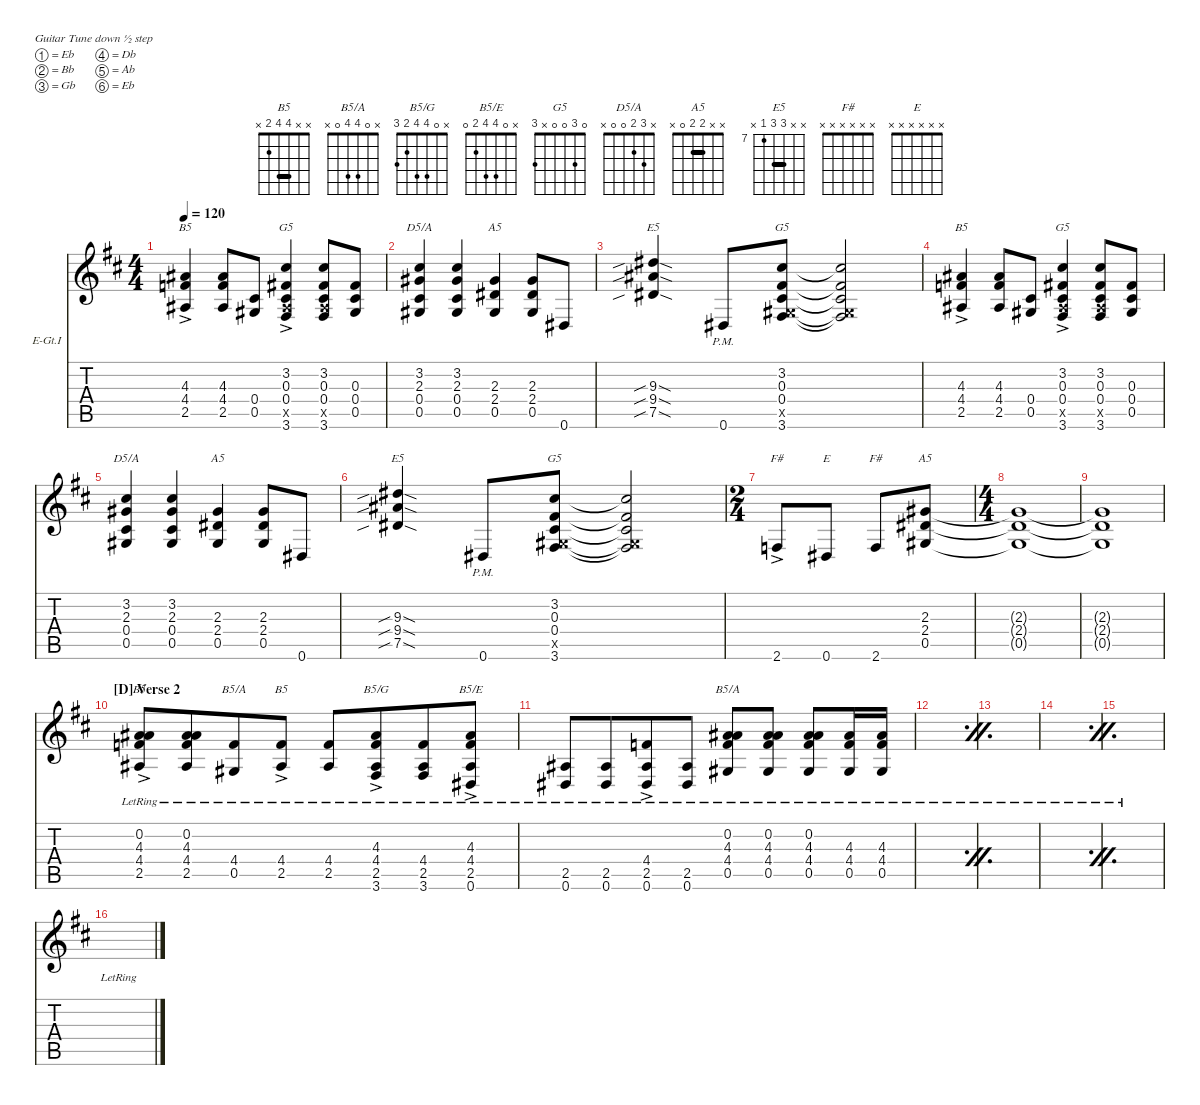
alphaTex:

\hideDynamics
\bracketExtendMode nobrackets
\firstSystemTrackNameOrientation horizontal
\otherSystemsTrackNameOrientation horizontal
\track ("E.Guitar I" "E-Gt.I") {instrument distortionguitar}
\staff {score tabs}
\tuning (Eb4 Bb3 Gb3 Db3 Ab2 Eb2)
\chord ("B5" x 0 4 4 2 x)
\chord ("B5/A" x 0 4 4 0 x)
\chord ("B5/G" x 0 4 4 2 3)
\chord ("B5/E" x 0 4 4 2 0)
\chord ("B5" x x 4 4 2 x) {barre 4}
\chord ("G5" 0 3 0 0 x 3)
\chord ("D5/A" x 3 2 0 0 x)
\chord ("A5" x x 2 2 0 x) {barre 2}
\chord ("E5" x x 9 9 7 x) {firstfret 7 barre 9}
\chord ("F#" x x x x x x)
\chord ("E" x x x x x x)
\ts (4 4)
\tempo 120
\clef g2
\ks bminor
(2.5{ac} 4.4{ac} 4.3{ac}).4{ch "B5" dy f} (2.5 4.4 4.3).8 (0.5 0.4).8 (3.6{ac} 2.5{ac x} 0.4{ac} 0.3{ac} 3.2{ac}).4{ch "G5"} (3.6 2.5{x} 0.4 3.2 0.3).8 (0.3 0.4 0.5).8 |
(3.2 2.3 0.4 0.5).4{ch "D5/A"} (0.5 0.4 2.3 3.2).4 (2.3 0.5 2.4).4{ch "A5"} (0.5 2.4 2.3).8 0.6.8 |
(7.5{sib sod} 9.4{sib sod} 9.3{sib sod}).4{ch "E5"} 0.6{pm}.8 (3.6 0.5{x} 0.4 0.3 3.2).8{ch "G5"} (3.2{t} 0.3{t} 0.4{t} 0.5{x t} 3.6{t}).2 |
(2.5{ac} 4.4{ac} 4.3{ac}).4{ch "B5"} (2.5 4.4 4.3).8 (0.5 0.4).8 (3.6{ac} 2.5{ac x} 0.4{ac} 0.3{ac} 3.2{ac}).4{ch "G5"} (3.6 2.5{x} 0.4 3.2 0.3).8 (0.3 0.4 0.5).8 |
(3.2 2.3 0.4 0.5).4{ch "D5/A"} (0.5 0.4 2.3 3.2).4 (2.3 0.5 2.4).4{ch "A5"} (0.5 2.4 2.3).8 0.6.8 |
(7.5{sib sod} 9.4{sib sod} 9.3{sib sod}).4{ch "E5"} 0.6{pm}.8 (3.6 0.5{x} 0.4 0.3 3.2).8{ch "G5"} (3.2{t} 0.3{t} 0.4{t} 0.5{x t} 3.6{t}).2 |
\ts (2 4)
2.6{ac}.8{ch "F#" beam merge} 0.6.8{ch "E"} 2.6.8{ch "F#"} (0.5 2.4 2.3).8{ch "A5"} |
\ts (4 4)
(0.5{t} 2.4{t} 2.3{t}).1 |
(2.3{t} 2.4{t} 0.5{t}).1 |
\section ("D" "Verse 2")
(4.4{ac lr} 2.5{ac lr} 4.3{ac lr} 0.2{ac lr}).8{ch "B5" dy mf beam merge} (4.4{lr} 2.5{lr} 0.2{lr} 4.3{lr}).8{beam merge} (0.5{lr} 4.4{lr}).8{ch "B5/A" beam merge} (4.4{ac lr} 2.5{ac lr}).8{ch "B5"} (4.4{lr} 2.5{lr}).8{beam merge} (2.5{ac lr} 3.6{ac lr} 4.4{ac lr} 4.3{ac lr}).8{ch "B5/G" beam merge} (2.5{lr} 3.6{lr} 4.4{lr}).8{beam merge} (2.5{ac lr} 0.6{ac lr} 4.4{lr} 4.3{lr}).8{ch "B5/E"} |
(2.5{lr} 0.6{lr}).8{beam merge} (2.5{lr} 0.6{lr}).8{beam merge} (2.5{ac lr} 0.6{ac lr} 4.4{ac lr}).8{beam merge} (0.6{lr} 2.5{lr}).8 (0.5{lr} 4.4{lr} 4.3{lr} 0.2{lr}).8{ch "B5/A"} (0.5{lr} 4.4{lr} 4.3{lr} 0.2{lr}).8 (0.5{lr} 4.4{lr} 4.3{lr} 0.2{lr}).8 (4.4{lr} 0.5{lr} 4.3{lr}).16 (4.4{lr} 0.5{lr} 4.3{lr}).16 |
\simile firstofdouble
|
\simile secondofdouble
|
\simile firstofdouble
|
\simile secondofdouble
|
\simile firstofdouble
